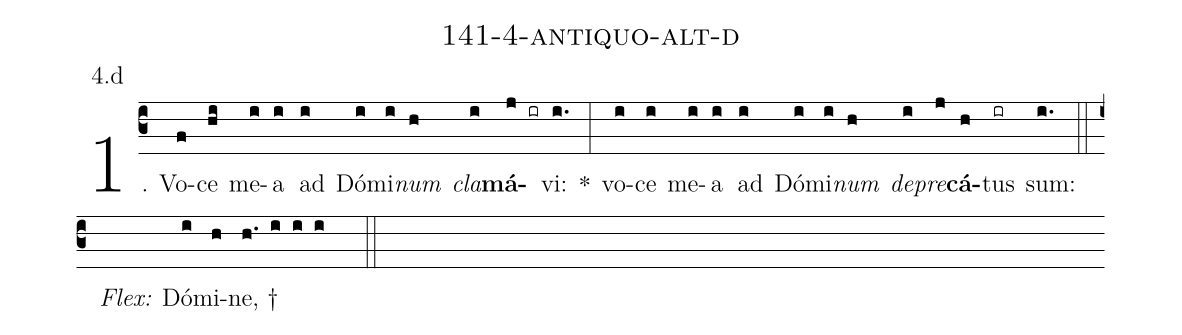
name: 141-4-antiquo-alt-d;
annotation: 4.d;
%%
(c3)1. Vo(f)ce(hi) me(i)a(i) ad(i) Dó(i)mi(i)<i>num</i>(h) <i>cla</i>(i)<b>má</b>(j ir)vi:(i.) *(:) vo(i)ce(i) me(i)a(i) ad(i) Dó(i)mi(i)<i>num</i>(h) <i>de</i>(i)<i>pre</i>(j)<b>cá</b>(h)tus(ir) sum:(i.) (::)
<i>Flex:</i>()  Dó(i)mi(h)ne, †(h. i i i  ::)
